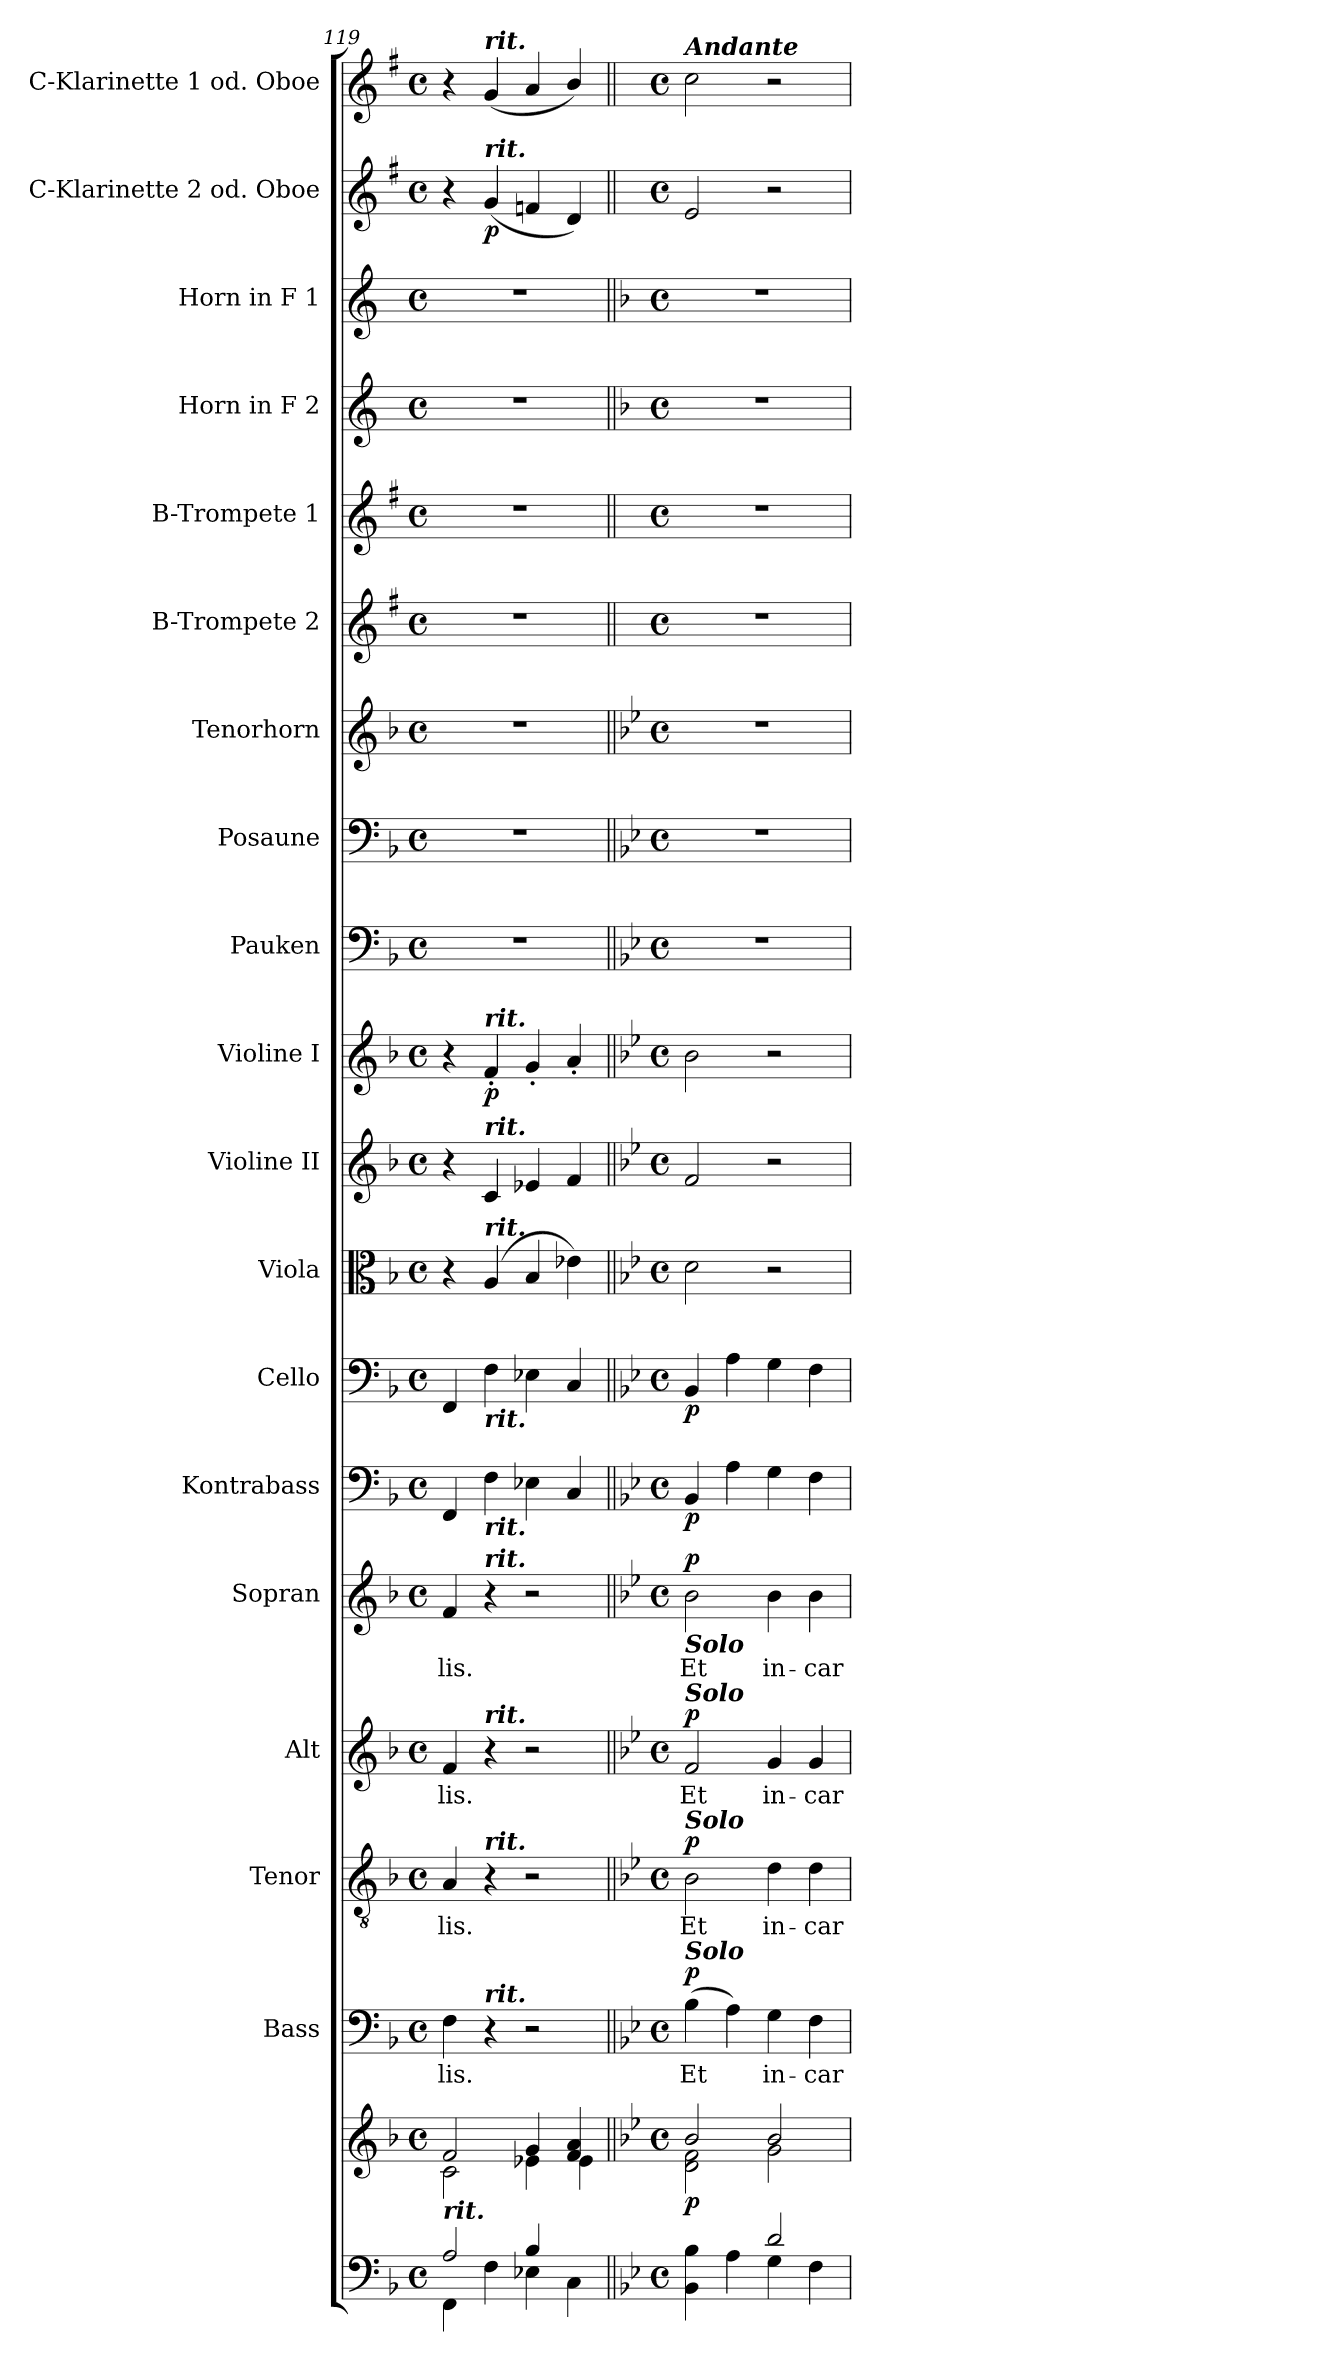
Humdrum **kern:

**kern	**kern	**dynam	**kern	**text	**dynam	**kern	**text	**dynam	**kern	**text	**dynam	**kern	**text	**dynam	**kern	**dynam	**kern	**dynam	**kern	**kern	**kern	**dynam	**kern	**kern	**kern	**kern	**kern	**kern	**kern	**kern	**dynam	**kern
*part19	*part19	*part19	*part18	*part18	*part18	*part17	*part17	*part17	*part16	*part16	*part16	*part15	*part15	*part15	*part14	*part14	*part13	*part13	*part12	*part11	*part10	*part10	*part9	*part8	*part7	*part6	*part5	*part4	*part3	*part2	*part2	*part1
*staff20	*staff19	*staff19/20	*staff18	*staff18	*staff18	*staff17	*staff17	*staff17	*staff16	*staff16	*staff16	*staff15	*staff15	*staff15	*staff14	*staff14	*staff13	*staff13	*staff12	*staff11	*staff10	*staff10	*staff9	*staff8	*staff7	*staff6	*staff5	*staff4	*staff3	*staff2	*staff2	*staff1
*	*	*	*I"Bass	*	*	*I"Tenor	*	*	*I"Alt	*	*	*I"Sopran	*	*	*I"Kontrabass	*	*I"Cello	*	*I"Viola	*I"Violine II	*I"Violine I	*	*I"Pauken	*I"Posaune	*I"Tenorhorn	*I"B-Trompete 2	*I"B-Trompete 1	*I"Horn in F 2	*I"Horn in F 1	*I"C-Klarinette 2 od. Oboe	*	*I"C-Klarinette 1 od. Oboe
*	*	*	*I'B.	*	*	*I'T.	*	*	*I'A.	*	*	*I'S.	*	*	*I'Kb.	*	*	*	*I'Vla.	*I'Vl. II	*I'Vl. I	*	*I'Pk.	*I'Pos.	*I'T. Hrn.	*I'B Trp. 2	*I'B Trp. 1	*	*	*I'C Kl. 2	*	*I'C Kl. 1
*clefF4	*clefG2	*	*clefF4	*	*	*clefGv2	*	*	*clefG2	*	*	*clefG2	*	*	*clefF4	*	*clefF4	*	*clefC3	*clefG2	*clefG2	*	*clefF4	*clefF4	*clefG2	*clefG2	*clefG2	*clefG2	*clefG2	*clefG2	*	*clefG2
*	*	*	*	*	*	*	*	*	*	*	*	*	*	*	*ITrd7c12	*	*	*	*	*	*	*	*	*	*ITrd8c14	*ITrd1c2	*ITrd1c2	*ITrd4c7	*ITrd4c7	*ITrd1c2	*	*ITrd1c2
*k[b-]	*k[b-]	*	*k[b-]	*	*	*k[b-]	*	*	*k[b-]	*	*	*k[b-]	*	*	*k[b-]	*	*k[b-]	*	*k[b-]	*k[b-]	*k[b-]	*	*k[b-]	*k[b-]	*k[b-]	*k[b-]	*k[b-]	*k[b-]	*k[b-]	*k[b-]	*	*k[b-]
*F:	*F:	*	*F:	*	*	*F:	*	*	*F:	*	*	*F:	*	*	*F:	*	*F:	*	*F:	*F:	*F:	*	*F:	*F:	*F:	*F:	*F:	*F:	*F:	*F:	*	*F:
*M4/4	*M4/4	*	*M4/4	*	*	*M4/4	*	*	*M4/4	*	*	*M4/4	*	*	*M4/4	*	*M4/4	*	*M4/4	*M4/4	*M4/4	*	*M4/4	*M4/4	*M4/4	*M4/4	*M4/4	*M4/4	*M4/4	*M4/4	*	*M4/4
*met(c)	*met(c)	*	*met(c)	*	*	*met(c)	*	*	*met(c)	*	*	*met(c)	*	*	*met(c)	*	*met(c)	*	*met(c)	*met(c)	*met(c)	*	*met(c)	*met(c)	*met(c)	*met(c)	*met(c)	*met(c)	*met(c)	*met(c)	*	*met(c)
=119	=119	=119	=119	=119	=119	=119	=119	=119	=119	=119	=119	=119	=119	=119	=119	=119	=119	=119	=119	=119	=119	=119	=119	=119	=119	=119	=119	=119	=119	=119	=119	=119
*^	*^	*	*	*	*	*	*	*	*	*	*	*	*	*	*	*	*	*	*	*	*	*	*	*	*	*	*	*	*	*	*	*
!	!	!LO:TX:b:Bi:t=rit.	!	!	!	!	!	!	!	!	!	!	!	!	!	!	!	!	!	!	!	!	!	!	!	!	!	!	!	!	!	!	!	!
!	!	!	!	!	!	!LO:LY:b	!	!	!LO:LY:b	!	!	!LO:LY:b	!	!	!LO:LY:b	!	!	!	!	!	!	!	!	!	!	!	!	!	!	!	!	!	!	!
2A/	4FF\	2f/	2c\	.	4F\	-lis.	.	4A/	-lis.	.	4f/	-lis.	.	4f/	-lis.	.	4FFF/	.	4FF/	.	4r	4r	4r	.	1r	1r	1r	1r	1r	1r	1r	4r	.	4r
!	!	!	!	!	!	!	!	!	!	!	!	!	!	!	!	!	!	!	!	!	!	!	!	!	!	!	!	!	!	!	!	!	!	!LO:TX:a:Bi:t=rit.
!	!	!	!	!	!	!	!	!	!	!	!	!	!	!	!	!	!	!	!	!	!	!	!	!	!	!	!	!	!	!	!	!LO:TX:a:Bi:t=rit.	!	!
!	!	!	!	!	!	!	!	!	!	!	!	!	!	!	!	!	!	!	!	!	!	!	!LO:TX:a:Bi:t=rit.	!	!	!	!	!	!	!	!	!	!	!
!	!	!	!	!	!	!	!	!	!	!	!	!	!	!	!	!	!	!	!	!	!	!LO:TX:a:Bi:t=rit.	!	!	!	!	!	!	!	!	!	!	!	!
!	!	!	!	!	!	!	!	!	!	!	!	!	!	!	!	!	!	!	!	!	!LO:TX:a:Bi:t=rit.	!	!	!	!	!	!	!	!	!	!	!	!	!
!	!	!	!	!	!	!	!	!	!	!	!	!	!	!	!	!	!	!	!LO:TX:b:Bi:t=rit.	!	!	!	!	!	!	!	!	!	!	!	!	!	!	!
!	!	!	!	!	!	!	!	!	!	!	!	!	!	!	!	!	!LO:TX:b:Bi:t=rit.	!	!	!	!	!	!	!	!	!	!	!	!	!	!	!	!	!
!	!	!	!	!	!	!	!	!	!	!	!	!	!	!LO:TX:a:Bi:t=rit.	!	!	!	!	!	!	!	!	!	!	!	!	!	!	!	!	!	!	!	!
!	!	!	!	!	!	!	!	!	!	!	!LO:TX:a:Bi:t=rit.	!	!	!	!	!	!	!	!	!	!	!	!	!	!	!	!	!	!	!	!	!	!	!
!	!	!	!	!	!	!	!	!LO:TX:a:Bi:t=rit.	!	!	!	!	!	!	!	!	!	!	!	!	!	!	!	!	!	!	!	!	!	!	!	!	!	!
!	!	!	!	!	!LO:TX:a:Bi:t=rit.	!	!	!	!	!	!	!	!	!	!	!	!	!	!	!	!	!	!	!	!	!	!	!	!	!	!	!	!	!
!	!	!	!	!	!	!	!	!	!	!	!	!	!	!	!	!	!	!	!	!	!	!	!	!LO:DY:b	!	!	!	!	!	!	!	!	!LO:DY:b	!
.	4F\	.	.	.	4r	.	.	4r	.	.	4r	.	.	4r	.	.	4FF\	.	4F\	.	(4A/	4c/	4f'</	p	.	.	.	.	.	.	.	(<4f/	p	(<4f/
4B-/	4E-X\	4g/	4e-X\	.	2r	.	.	2r	.	.	2r	.	.	2r	.	.	4EE-X\	.	4E-X\	.	4B-/	4e-X/	4g'</	.	.	.	.	.	.	.	.	4e-X/	.	4g/
4ryy	4C\	4f/ 4a/	4e-\	.	.	.	.	.	.	.	.	.	.	.	.	.	4CC/	.	4C/	.	4e-X\)	4f/	4a'</	.	.	.	.	.	.	.	.	4c/)	.	4a/)
=120||	=120||	=120||	=120||	=120||	=120||	=120||	=120||	=120||	=120||	=120||	=120||	=120||	=120||	=120||	=120||	=120||	=120||	=120||	=120||	=120||	=120||	=120||	=120||	=120||	=120||	=120||	=120||	=120||	=120||	=120||	=120||	=120||	=120||	=120||
*k[b-e-]	*	*k[b-e-]	*	*	*k[b-e-]	*	*	*k[b-e-]	*	*	*k[b-e-]	*	*	*k[b-e-]	*	*	*k[b-e-]	*	*k[b-e-]	*	*k[b-e-]	*k[b-e-]	*k[b-e-]	*	*k[b-e-]	*k[b-e-]	*k[b-e-]	*k[b-e-]	*k[b-e-]	*k[b-e-]	*k[b-e-]	*k[b-e-]	*	*k[b-e-]
*B-:	*	*B-:	*	*	*B-:	*	*	*B-:	*	*	*B-:	*	*	*B-:	*	*	*B-:	*	*B-:	*	*B-:	*B-:	*B-:	*	*B-:	*B-:	*B-:	*B-:	*B-:	*B-:	*B-:	*B-:	*	*B-:
*M4/4	*	*M4/4	*	*	*M4/4	*	*	*M4/4	*	*	*M4/4	*	*	*M4/4	*	*	*M4/4	*	*M4/4	*	*M4/4	*M4/4	*M4/4	*	*M4/4	*M4/4	*M4/4	*M4/4	*M4/4	*M4/4	*M4/4	*M4/4	*	*M4/4
*met(c)	*	*met(c)	*	*	*met(c)	*	*	*met(c)	*	*	*met(c)	*	*	*met(c)	*	*	*met(c)	*	*met(c)	*	*met(c)	*met(c)	*met(c)	*	*met(c)	*met(c)	*met(c)	*met(c)	*met(c)	*met(c)	*met(c)	*met(c)	*	*met(c)
!	!	!	!	!	!	!	!	!	!	!	!	!	!	!	!	!	!	!	!	!	!	!	!	!	!	!	!	!	!	!	!	!	!	!LO:TX:a:Bi:t=Andante
!	!	!	!	!	!	!	!	!	!	!	!	!	!	!LO:TX:b:Bi:t=Solo	!	!	!	!	!	!	!	!	!	!	!	!	!	!	!	!	!	!	!	!
!	!	!	!	!	!	!	!	!	!	!	!LO:TX:a:Bi:t=Solo	!	!	!	!	!	!	!	!	!	!	!	!	!	!	!	!	!	!	!	!	!	!	!
!	!	!	!	!	!	!	!	!LO:TX:a:Bi:t=Solo	!	!	!	!	!	!	!	!	!	!	!	!	!	!	!	!	!	!	!	!	!	!	!	!	!	!
!	!	!	!	!	!LO:TX:a:Bi:t=Solo	!	!	!	!	!	!	!	!	!	!	!	!	!	!	!	!	!	!	!	!	!	!	!	!	!	!	!	!	!
!	!	!	!	!LO:DY:b	!	!LO:LY:b	!LO:DY:a	!	!LO:LY:b	!LO:DY:a	!	!LO:LY:b	!LO:DY:a	!	!LO:LY:b	!LO:DY:a	!	!LO:DY:b	!	!LO:DY:b	!	!	!	!	!	!	!	!	!	!	!	!	!	!
2ryy	4BB-\ 4B-\	2b-/	2d\ 2f\	p	(>4B-\	Et	p	2B-\	Et	p	2f/	Et	p	2b-\	Et	p	4BBB-/	p	4BB-/	p	2d\	2f/	2b-\	.	1r	1r	1r	1r	1r	1r	1r	2d/	.	2b-\
.	4A\	.	.	.	4A\)	.	.	.	.	.	.	.	.	.	.	.	4AA\	.	4A\	.	.	.	.	.	.	.	.	.	.	.	.	.	.	.
!	!	!	!	!	!	!LO:LY:b	!	!	!LO:LY:b	!	!	!LO:LY:b	!	!	!LO:LY:b	!	!	!	!	!	!	!	!	!	!	!	!	!	!	!	!	!	!	!
2d/	4G\	2b-/	2g\	.	4G\	in-	.	4d\	in-	.	4g/	in-	.	4b-\	in-	.	4GG\	.	4G\	.	2r	2r	2r	.	.	.	.	.	.	.	.	2r	.	2r
!	!	!	!	!	!	!LO:LY:b	!	!	!LO:LY:b	!	!	!LO:LY:b	!	!	!LO:LY:b	!	!	!	!	!	!	!	!	!	!	!	!	!	!	!	!	!	!	!
.	4F\	.	.	.	4F\	-car-	.	4d\	-car-	.	4g/	-car-	.	4b-\	-car-	.	4FF\	.	4F\	.	.	.	.	.	.	.	.	.	.	.	.	.	.	.
*v	*v	*	*	*	*	*	*	*	*	*	*	*	*	*	*	*	*	*	*	*	*	*	*	*	*	*	*	*	*	*	*	*	*	*
*	*v	*v	*	*	*	*	*	*	*	*	*	*	*	*	*	*	*	*	*	*	*	*	*	*	*	*	*	*	*	*	*	*	*
=	=	=	=	=	=	=	=	=	=	=	=	=	=	=	=	=	=	=	=	=	=	=	=	=	=	=	=	=	=	=	=	=
*-	*-	*-	*-	*-	*-	*-	*-	*-	*-	*-	*-	*-	*-	*-	*-	*-	*-	*-	*-	*-	*-	*-	*-	*-	*-	*-	*-	*-	*-	*-	*-	*-
